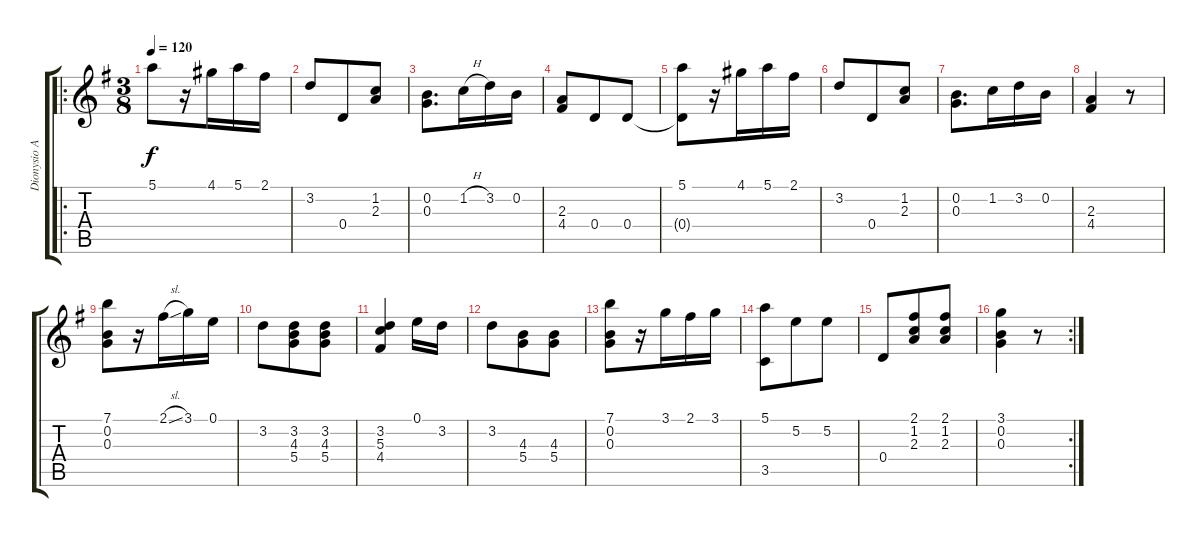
\track ("Dionysio Aguado" "Dionysio A") {instrument acousticguitarnylon}
\staff {score tabs}
\tuning (E4 B3 G3 D3 A2 E2) {hide}
\ro
\ts (3 8)
\tempo 120
\clef g2
\ks g
5.1.8{dy f} r.16 4.1.16 5.1.16 2.1.16 |
3.2.8 0.4.8 (1.2 2.3).8 |
(0.2 0.3).8{d} 1.2{h}.16 3.2.16 0.2.16 |
(2.3 4.4).8 0.4.8 0.4.8 |
(5.1 0.4{t}).8 r.16 4.1.16 5.1.16 2.1.16 |
3.2.8 0.4.8 (1.2 2.3).8 |
(0.2 0.3).8{d} 1.2.16 3.2.16 0.2.16 |
(2.3 4.4).4 r.8 |
(7.1 0.2 0.3).8 r.16 2.1{sl}.16 3.1.16 0.1.16 |
3.2.8 (3.2 4.3 5.4).8 (3.2 4.3 5.4).8 |
(3.2 5.3 4.4).4 0.1.16 3.2.16 |
3.2.8 (4.3 5.4).8 (4.3 5.4).8 |
(7.1 0.2 0.3).8 r.16 3.1.16 2.1.16 3.1.16 |
(5.1 3.5).8 5.2.8 5.2.8 |
0.4.8 (2.1 1.2 2.3).8 (2.1 1.2 2.3).8 |
\rc 2
(3.1 0.2 0.3).4 r.8
